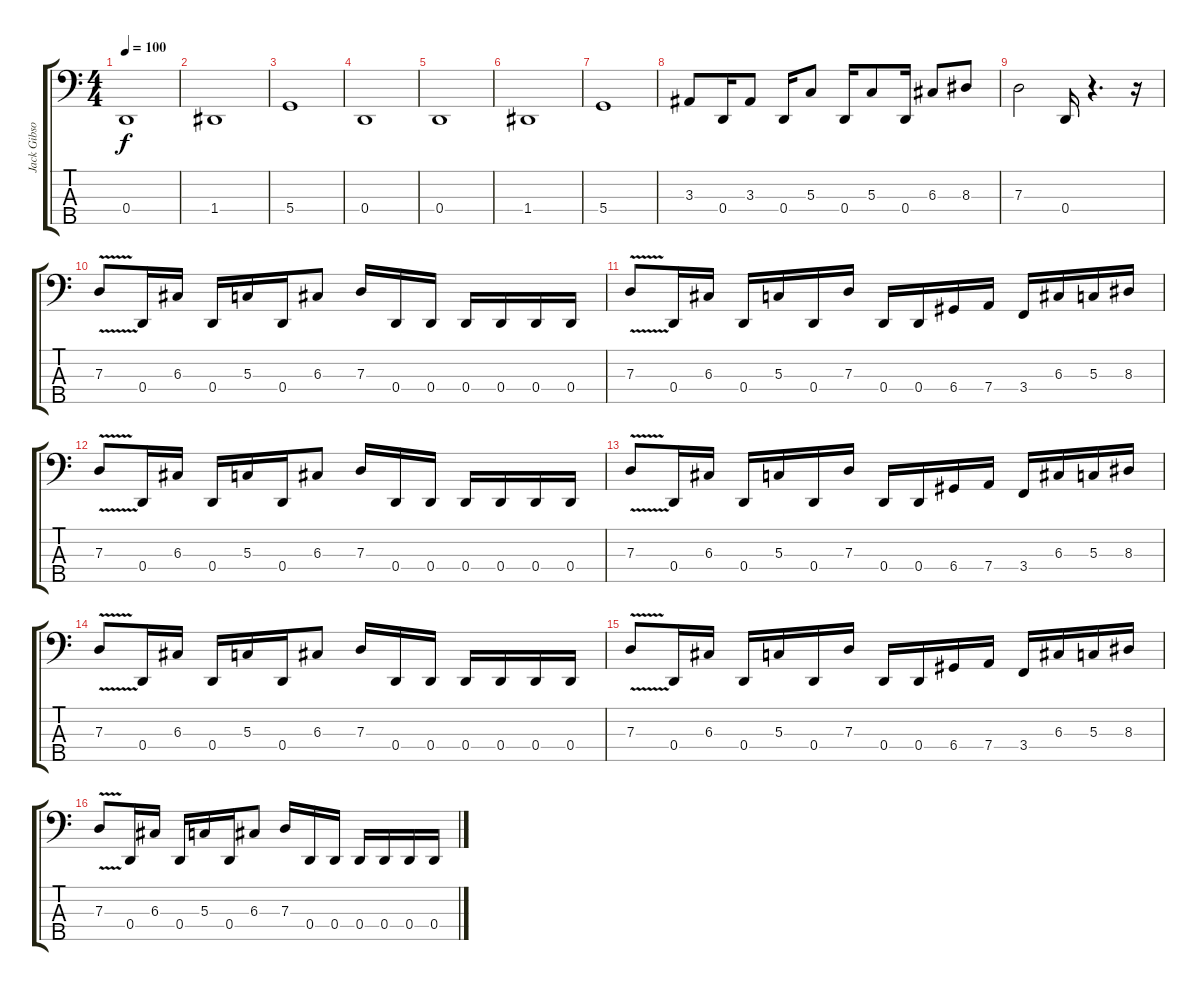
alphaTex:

\track ("Jack Gibson" "Jack Gibso") {instrument electricbassfinger}
\staff {score tabs}
\tuning (F2 C2 G1 D1 A0) {hide}
\ts (4 4)
\tempo 100
\clef f4
\ks c
0.4.1{dy f instrument electricbassfinger} |
1.4.1 |
5.4.1 |
0.4.1 |
0.4.1 |
1.4.1 |
5.4.1 |
3.3.8 0.4.16 3.3.8 0.4.16 5.3.8 0.4.16 5.3.8 0.4.16 6.3.8 8.3.8 |
7.3.2 0.4.16 r.4{d} r.16 |
7.3{v}.8 0.4.16 6.3.16 0.4.16 5.3.16 0.4.16 6.3.8 7.3.16 0.4.16 0.4.16 0.4.16 0.4.16 0.4.16 0.4.16 |
7.3{v}.8 0.4.16 6.3.16 0.4.16 5.3.16 0.4.16 7.3.16 0.4.16 0.4.16 6.4.16 7.4.16 3.4.16 6.3.16 5.3.16 8.3.16 |
7.3{v}.8 0.4.16 6.3.16 0.4.16 5.3.16 0.4.16 6.3.8 7.3.16 0.4.16 0.4.16 0.4.16 0.4.16 0.4.16 0.4.16 |
7.3{v}.8 0.4.16 6.3.16 0.4.16 5.3.16 0.4.16 7.3.16 0.4.16 0.4.16 6.4.16 7.4.16 3.4.16 6.3.16 5.3.16 8.3.16 |
7.3{v}.8 0.4.16 6.3.16 0.4.16 5.3.16 0.4.16 6.3.8 7.3.16 0.4.16 0.4.16 0.4.16 0.4.16 0.4.16 0.4.16 |
7.3{v}.8 0.4.16 6.3.16 0.4.16 5.3.16 0.4.16 7.3.16 0.4.16 0.4.16 6.4.16 7.4.16 3.4.16 6.3.16 5.3.16 8.3.16 |
7.3{v}.8 0.4.16 6.3.16 0.4.16 5.3.16 0.4.16 6.3.8 7.3.16 0.4.16 0.4.16 0.4.16 0.4.16 0.4.16 0.4.16
